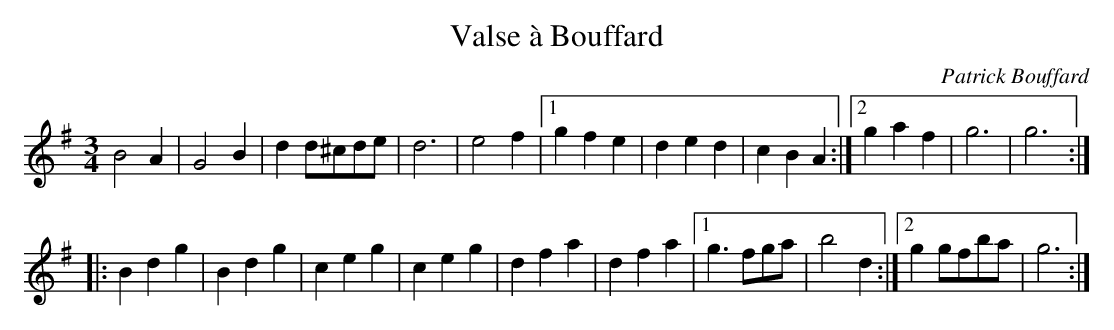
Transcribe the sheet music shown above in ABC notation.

X:1
T:Valse à Bouffard
C:Patrick Bouffard
L:1/4
M:3/4
K:G major
B2A | G2B | dd/^c/d/e/| d3 | e2f |1 gfe | ded | cBA :|2 gaf | g3 | g3 :|
|: Bdg | Bdg | ceg | ceg | dfa | dfa |1 g>fg/a/ | b2d :|2 g g/f/b/a/ | g3 :|
